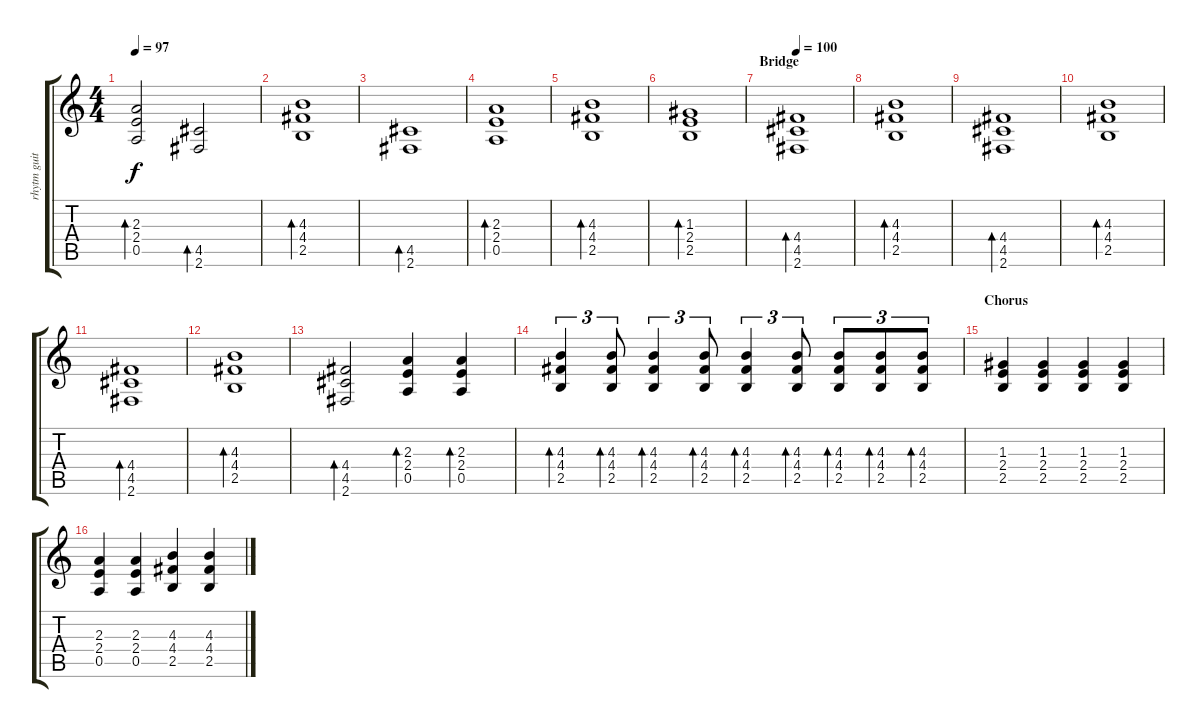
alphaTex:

\track ("rhytm guitar - breiti" "rhytm guit") {instrument distortionguitar}
\staff {score tabs}
\tuning (E4 B3 G3 D3 A2 E2) {hide}
\ts (4 4)
\tempo 97
\clef g2
\ks c
(2.3 2.4 0.5).2{bd 120 dy f} (4.5 2.6).2{bd 120} |
(4.3 4.4 2.5).1{bd 120} |
(4.5 2.6).1{bd 120} |
(2.3 2.4 0.5).1{bd 120} |
(4.3 4.4 2.5).1{bd 120} |
(1.3 2.4 2.5).1{bd 120} |
\section ("" "Bridge")
\tempo 100
(4.4 4.5 2.6).1{bd 120} |
(4.3 4.4 2.5).1{bd 120} |
(4.4 4.5 2.6).1{bd 120} |
(4.3 4.4 2.5).1{bd 120} |
(4.4 4.5 2.6).1{bd 120} |
(4.3 4.4 2.5).1{bd 120} |
(4.4 4.5 2.6).2{bd 120} (2.3 2.4 0.5).4{bd 120} (2.3 2.4 0.5).4{bd 120} |
(4.3 4.4 2.5).4{tu (3 2) bd 120} (4.3 4.4 2.5).8{tu (3 2) bd 120} (4.3 4.4 2.5).4{tu (3 2) bd 120} (4.3 4.4 2.5).8{tu (3 2) bd 120} (4.3 4.4 2.5).4{tu (3 2) bd 120} (4.3 4.4 2.5).8{tu (3 2) bd 120} (4.3 4.4 2.5).8{tu (3 2) bd 120} (4.3 4.4 2.5).8{tu (3 2) bd 120} (4.3 4.4 2.5).8{tu (3 2) bd 120} |
\section ("" "Chorus")
(1.3 2.4 2.5).4{volume 10 balance 4 instrument distortionguitar} (1.3 2.4 2.5).4 (1.3 2.4 2.5).4 (1.3 2.4 2.5).4 |
(2.3 2.4 0.5).4 (2.3 2.4 0.5).4 (4.3 4.4 2.5).4 (4.3 4.4 2.5).4
